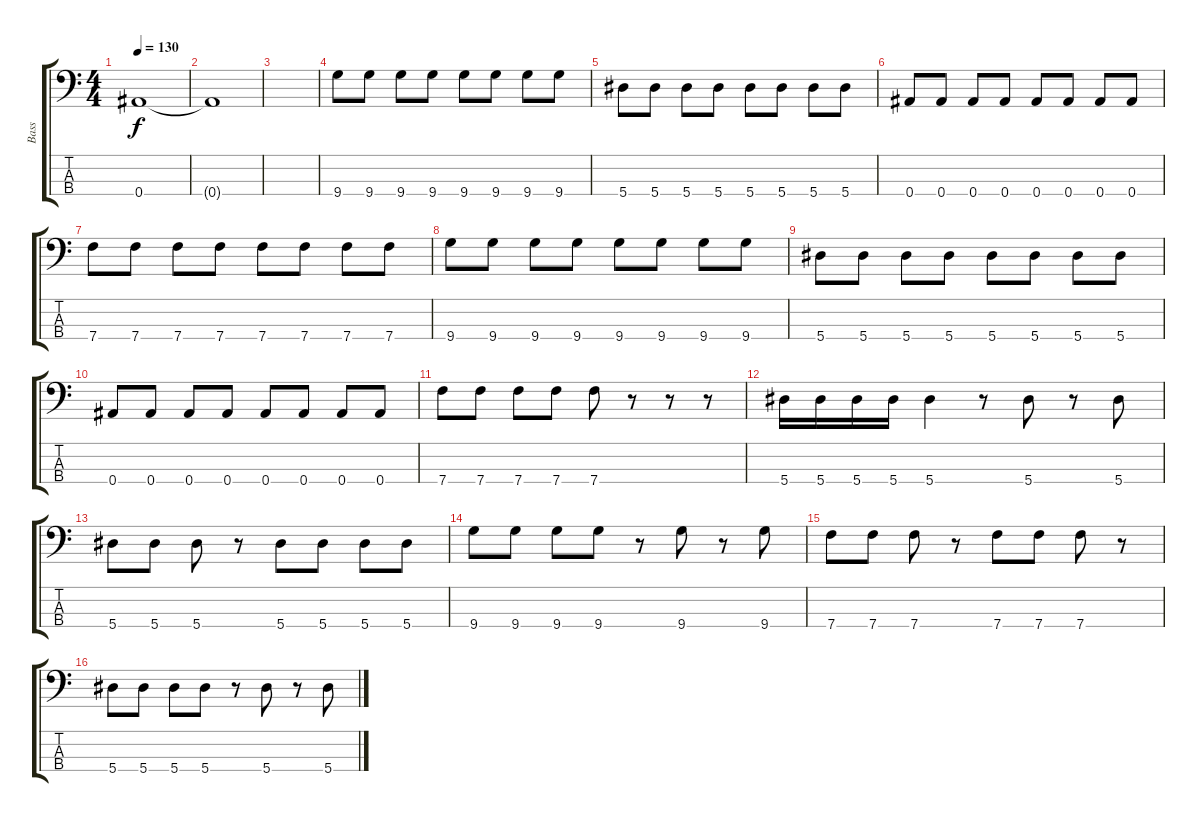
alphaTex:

\track ("Bass" "Bass") {instrument electricbasspick}
\staff {score tabs}
\tuning (Eb3 Bb2 F2 Bb1) {hide}
\ts (4 4)
\tempo 130
\clef f4
\ks c
0.4{t}.1{dy f} |
0.4{t}.1 |
|
9.4.8 9.4.8 9.4.8 9.4.8 9.4.8 9.4.8 9.4.8 9.4.8 |
5.4.8 5.4.8 5.4.8 5.4.8 5.4.8 5.4.8 5.4.8 5.4.8 |
0.4.8 0.4.8 0.4.8 0.4.8 0.4.8 0.4.8 0.4.8 0.4.8 |
7.4.8 7.4.8 7.4.8 7.4.8 7.4.8 7.4.8 7.4.8 7.4.8 |
9.4.8 9.4.8 9.4.8 9.4.8 9.4.8 9.4.8 9.4.8 9.4.8 |
5.4.8 5.4.8 5.4.8 5.4.8 5.4.8 5.4.8 5.4.8 5.4.8 |
0.4.8 0.4.8 0.4.8 0.4.8 0.4.8 0.4.8 0.4.8 0.4.8 |
7.4.8 7.4.8 7.4.8 7.4.8 7.4.8 r.8 r.8 r.8 |
5.4.16 5.4.16 5.4.16 5.4.16 5.4.4 r.8 5.4.8 r.8 5.4.8 |
5.4.8 5.4.8 5.4.8 r.8 5.4.8 5.4.8 5.4.8 5.4.8 |
9.4.8 9.4.8 9.4.8 9.4.8 r.8 9.4.8 r.8 9.4.8 |
7.4.8 7.4.8 7.4.8 r.8 7.4.8 7.4.8 7.4.8 r.8 |
5.4.8 5.4.8 5.4.8 5.4.8 r.8 5.4.8 r.8 5.4.8
